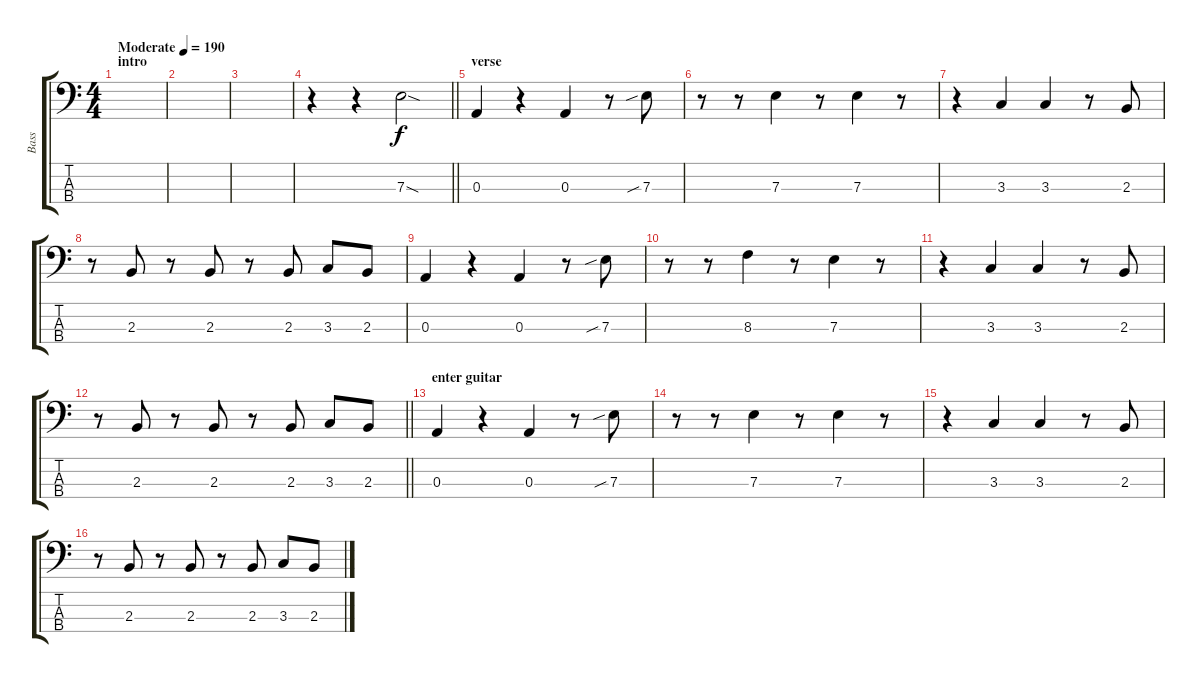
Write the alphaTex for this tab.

\track ("Bass" "Bass") {instrument electricbassfinger}
\staff {score tabs}
\tuning (G2 D2 A1 E1) {hide}
\ts (4 4)
\section ("" "intro")
\tempo (190 "Moderate")
\clef f4
\ks c
|
|
|
\barLineRight lightlight
r.4 r.4 7.3{sod}.2 |
\section ("" "verse")
0.3.4 r.4 0.3.4 r.8 7.3{sib}.8 |
r.8 r.8 7.3.4 r.8 7.3.4 r.8 |
r.4 3.3.4 3.3.4 r.8 2.3.8 |
r.8 2.3.8 r.8 2.3.8 r.8 2.3.8 3.3.8 2.3.8 |
0.3.4 r.4 0.3.4 r.8 7.3{sib}.8 |
r.8 r.8 8.3.4 r.8 7.3.4 r.8 |
r.4 3.3.4 3.3.4 r.8 2.3.8 |
\barLineRight lightlight
r.8 2.3.8 r.8 2.3.8 r.8 2.3.8 3.3.8 2.3.8 |
\section ("" "enter guitar")
0.3.4 r.4 0.3.4 r.8 7.3{sib}.8 |
r.8 r.8 7.3.4 r.8 7.3.4 r.8 |
r.4 3.3.4 3.3.4 r.8 2.3.8 |
r.8 2.3.8 r.8 2.3.8 r.8 2.3.8 3.3.8 2.3.8
